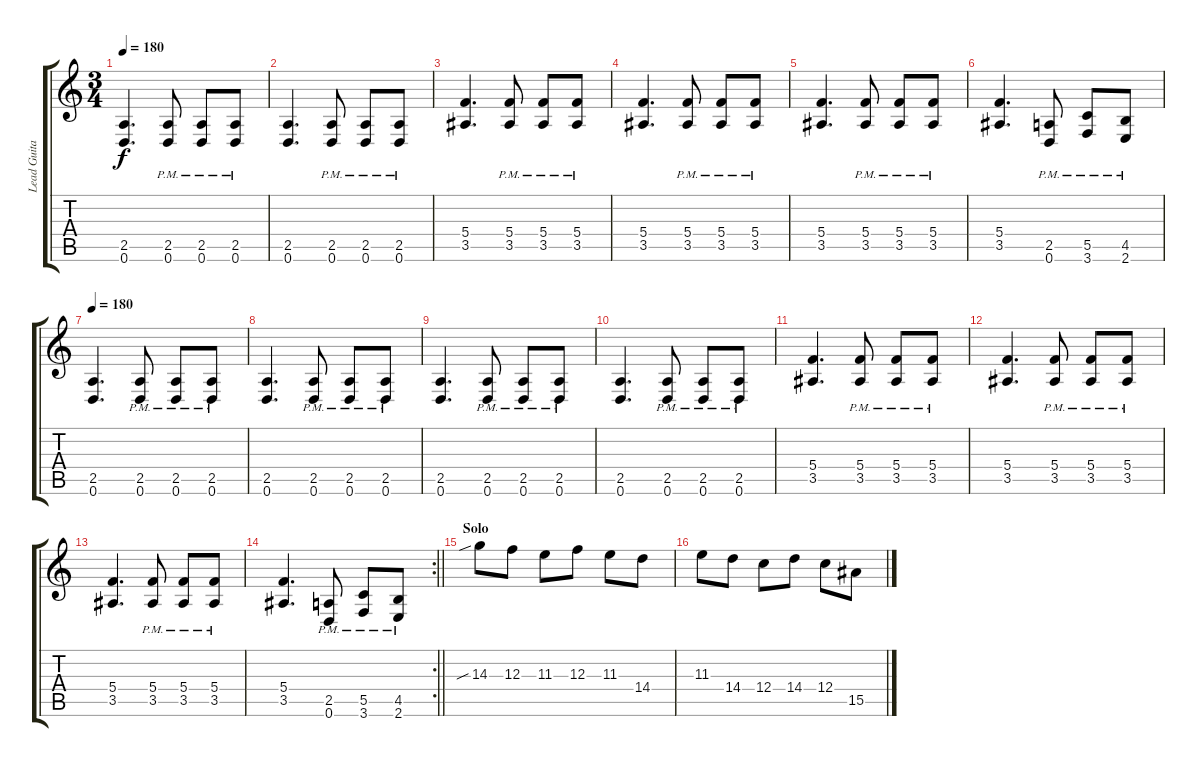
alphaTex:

\track ("Lead Guitar" "Lead Guita") {instrument distortionguitar}
\staff {score tabs}
\tuning (D4 A3 F3 C3 G2 D2) {hide}
\ts (3 4)
\tempo 180
\clef g2
\ks c
(2.5 0.6).4{d dy f} (2.5{pm} 0.6{pm}).8 (2.5{pm} 0.6{pm}).8 (2.5{pm} 0.6{pm}).8 |
(2.5 0.6).4{d} (2.5{pm} 0.6{pm}).8 (2.5{pm} 0.6{pm}).8 (2.5{pm} 0.6{pm}).8 |
(5.4 3.5).4{d} (5.4{pm} 3.5{pm}).8 (5.4{pm} 3.5{pm}).8 (5.4{pm} 3.5{pm}).8 |
(5.4 3.5).4{d} (5.4{pm} 3.5{pm}).8 (5.4{pm} 3.5{pm}).8 (5.4{pm} 3.5{pm}).8 |
(5.4 3.5).4{d} (5.4{pm} 3.5{pm}).8 (5.4{pm} 3.5{pm}).8 (5.4{pm} 3.5{pm}).8 |
(5.4 3.5).4{d} (2.5{pm} 0.6{pm}).8 (5.5{pm} 3.6{pm}).8 (4.5{pm} 2.6{pm}).8 |
\tempo 180
(2.5 0.6).4{d instrument distortionguitar} (2.5{pm} 0.6{pm}).8 (2.5{pm} 0.6{pm}).8 (2.5{pm} 0.6{pm}).8 |
(2.5 0.6).4{d} (2.5{pm} 0.6{pm}).8 (2.5{pm} 0.6{pm}).8 (2.5{pm} 0.6{pm}).8 |
(2.5 0.6).4{d} (2.5{pm} 0.6{pm}).8 (2.5{pm} 0.6{pm}).8 (2.5{pm} 0.6{pm}).8 |
(2.5 0.6).4{d} (2.5{pm} 0.6{pm}).8 (2.5{pm} 0.6{pm}).8 (2.5{pm} 0.6{pm}).8 |
(5.4 3.5).4{d} (5.4{pm} 3.5{pm}).8 (5.4{pm} 3.5{pm}).8 (5.4{pm} 3.5{pm}).8 |
(5.4 3.5).4{d} (5.4{pm} 3.5{pm}).8 (5.4{pm} 3.5{pm}).8 (5.4{pm} 3.5{pm}).8 |
(5.4 3.5).4{d} (5.4{pm} 3.5{pm}).8 (5.4{pm} 3.5{pm}).8 (5.4{pm} 3.5{pm}).8 |
\rc 2
\barLineRight lightlight
(5.4 3.5).4{d} (2.5{pm} 0.6{pm}).8 (5.5{pm} 3.6{pm}).8 (4.5{pm} 2.6{pm}).8 |
\section ("" "Solo")
14.3{sib}.8{balance 8} 12.3.8 11.3.8 12.3.8 11.3.8 14.4.8 |
11.3.8 14.4.8 12.4.8 14.4.8 12.4.8 15.5.8
